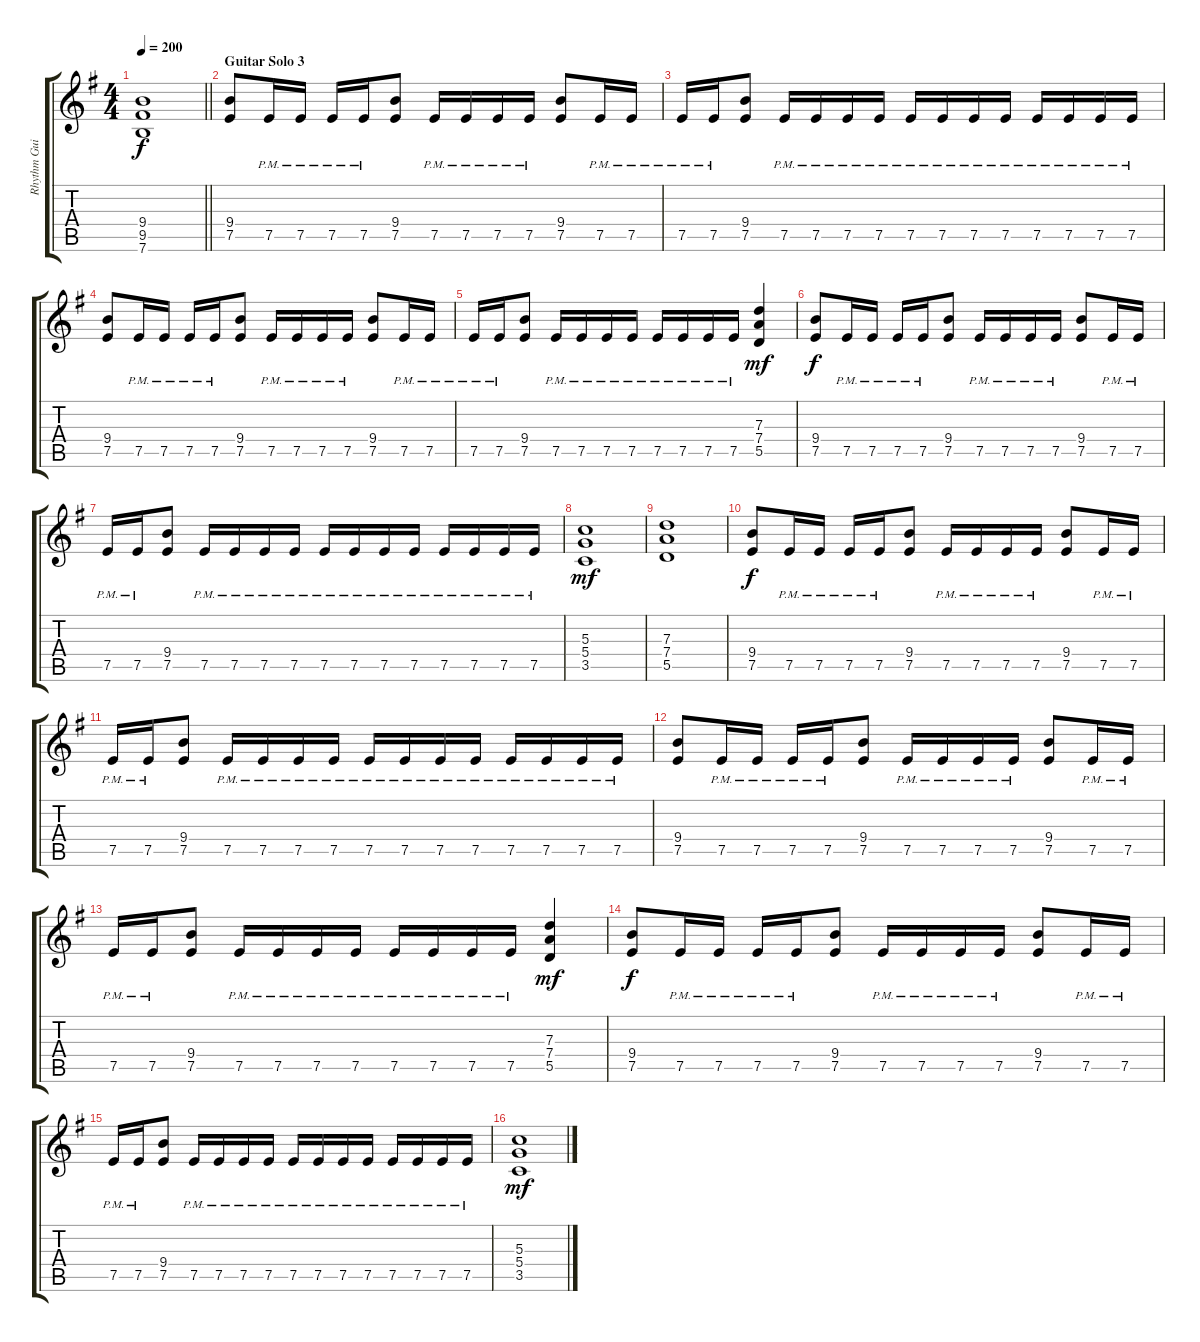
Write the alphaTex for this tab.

\track ("Rhythm Guitar 2" "Rhythm Gui") {instrument distortionguitar}
\staff {score tabs}
\tuning (E4 B3 G3 D3 A2 E2) {hide}
\ts (4 4)
\tempo 200
\clef g2
\barLineRight lightlight
\ks g
(9.4{t} 9.5{t} 7.6{t}).1{dy f} |
\section ("" "Guitar Solo 3")
(9.4 7.5).8 7.5{pm}.16 7.5{pm}.16 7.5{pm}.16 7.5{pm}.16 (9.4 7.5).8 7.5{pm}.16 7.5{pm}.16 7.5{pm}.16 7.5{pm}.16 (9.4 7.5).8 7.5{pm}.16 7.5{pm}.16 |
7.5{pm}.16 7.5{pm}.16 (9.4 7.5).8 7.5{pm}.16 7.5{pm}.16 7.5{pm}.16 7.5{pm}.16 7.5{pm}.16 7.5{pm}.16 7.5{pm}.16 7.5{pm}.16 7.5{pm}.16 7.5{pm}.16 7.5{pm}.16 7.5{pm}.16 |
(9.4 7.5).8 7.5{pm}.16 7.5{pm}.16 7.5{pm}.16 7.5{pm}.16 (9.4 7.5).8 7.5{pm}.16 7.5{pm}.16 7.5{pm}.16 7.5{pm}.16 (9.4 7.5).8 7.5{pm}.16 7.5{pm}.16 |
7.5{pm}.16 7.5{pm}.16 (9.4 7.5).8 7.5{pm}.16 7.5{pm}.16 7.5{pm}.16 7.5{pm}.16 7.5{pm}.16 7.5{pm}.16 7.5{pm}.16 7.5{pm}.16 (7.3 7.4 5.5).4{dy mf} |
(9.4 7.5).8{dy f} 7.5{pm}.16 7.5{pm}.16 7.5{pm}.16 7.5{pm}.16 (9.4 7.5).8 7.5{pm}.16 7.5{pm}.16 7.5{pm}.16 7.5{pm}.16 (9.4 7.5).8 7.5{pm}.16 7.5{pm}.16 |
7.5{pm}.16 7.5{pm}.16 (9.4 7.5).8 7.5{pm}.16 7.5{pm}.16 7.5{pm}.16 7.5{pm}.16 7.5{pm}.16 7.5{pm}.16 7.5{pm}.16 7.5{pm}.16 7.5{pm}.16 7.5{pm}.16 7.5{pm}.16 7.5{pm}.16 |
(5.3 5.4 3.5).1{dy mf} |
(7.3 7.4 5.5).1 |
(9.4 7.5).8{dy f} 7.5{pm}.16 7.5{pm}.16 7.5{pm}.16 7.5{pm}.16 (9.4 7.5).8 7.5{pm}.16 7.5{pm}.16 7.5{pm}.16 7.5{pm}.16 (9.4 7.5).8 7.5{pm}.16 7.5{pm}.16 |
7.5{pm}.16 7.5{pm}.16 (9.4 7.5).8 7.5{pm}.16 7.5{pm}.16 7.5{pm}.16 7.5{pm}.16 7.5{pm}.16 7.5{pm}.16 7.5{pm}.16 7.5{pm}.16 7.5{pm}.16 7.5{pm}.16 7.5{pm}.16 7.5{pm}.16 |
(9.4 7.5).8 7.5{pm}.16 7.5{pm}.16 7.5{pm}.16 7.5{pm}.16 (9.4 7.5).8 7.5{pm}.16 7.5{pm}.16 7.5{pm}.16 7.5{pm}.16 (9.4 7.5).8 7.5{pm}.16 7.5{pm}.16 |
7.5{pm}.16 7.5{pm}.16 (9.4 7.5).8 7.5{pm}.16 7.5{pm}.16 7.5{pm}.16 7.5{pm}.16 7.5{pm}.16 7.5{pm}.16 7.5{pm}.16 7.5{pm}.16 (7.3 7.4 5.5).4{dy mf} |
(9.4 7.5).8{dy f} 7.5{pm}.16 7.5{pm}.16 7.5{pm}.16 7.5{pm}.16 (9.4 7.5).8 7.5{pm}.16 7.5{pm}.16 7.5{pm}.16 7.5{pm}.16 (9.4 7.5).8 7.5{pm}.16 7.5{pm}.16 |
7.5{pm}.16 7.5{pm}.16 (9.4 7.5).8 7.5{pm}.16 7.5{pm}.16 7.5{pm}.16 7.5{pm}.16 7.5{pm}.16 7.5{pm}.16 7.5{pm}.16 7.5{pm}.16 7.5{pm}.16 7.5{pm}.16 7.5{pm}.16 7.5{pm}.16 |
(5.3 5.4 3.5).1{dy mf}
